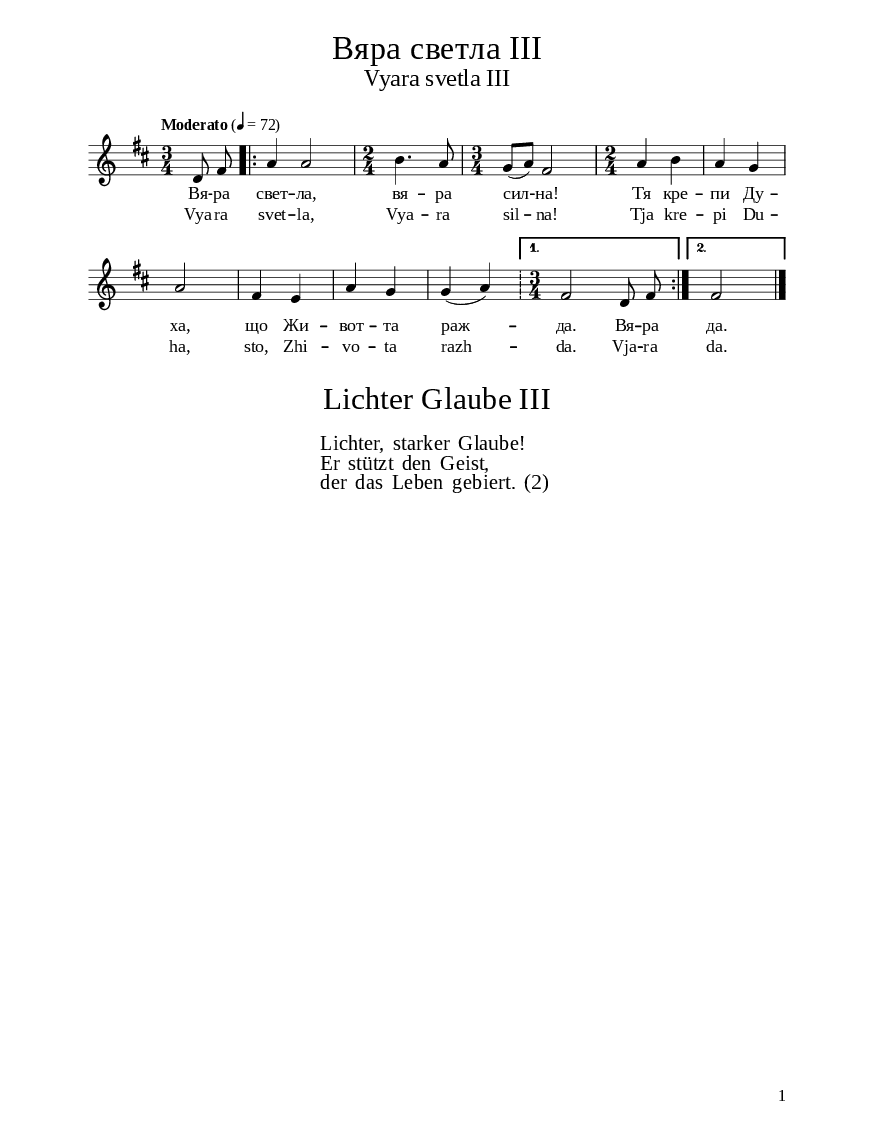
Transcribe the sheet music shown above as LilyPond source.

\version "2.24.0"

% include paper part and global functions
\include "include/globals.ily"

\bookpart {
  \include "include/bookpart-paper.ily"
  \score {
    \include "include/score-layout.ily"

    \new Voice \absolute {
      \clef treble
      \key d \major
      \time 3/4
      \tempoFunc "Moderato" 4 "72"
      \autoBeamOff
      \partial 4
      d'8  fis'8 | \repeat volta 2 {
        a'4  % 2
        a'2 | % 3
        \time 2/4 b'4.  a'8 | \time 3/4 g'8 ( [  a'8 ])  % 4
        fis'2 | % 5
        \time 2/4 a'4 b'4  | % 6
        a'4  g'4 \break | % 7
        a'2 | % 8
        fis'4  e'4 | % 9
        a'4  g'4 |
        g'4 (  a'4 ) \bar "!" |
      }  % 11

      \alternative {
        {\time 3/4 fis'2 d'8 fis'8}
        { fis'2}
      }
      \bar "|."
    }

    \addlyrics {
      Вя -- ра свет --   ла,
      вя -- ра сил --   на! Тя кре -- пи Ду -- ха, що Жи -- вот -- та раж -- да. Вя -- ра да.}
      \addlyrics {
        Vya -- ra svet -- la, Vya -- ra sil -- na! Tja kre -- pi Du -- ha, sto, Zhi -- vo -- ta razh -- da. Vja -- ra da.}

        \header {
          title = \titleFunc "Вяра светла III" "Vyara svetla III"
        }

        \midi{}

      } % score

    

      % include foreign translation(s) of the song
      \version "2.24.0"

\markup \fill-line { \fontsize #deTitleFontSize "Lichter Glaube III" }
\markup \null
\markup \null
\markup \fontsize #deCoupletFontSize {
    \hspace #21
    \override #'(baseline-skip . 1.9)
    \column {
\line { " " Lichter, starker Glaube! }

\line { " " Er stützt den Geist, }

\line { " " der das Leben gebiert. (2)}

  }
}


    } % bookpart

